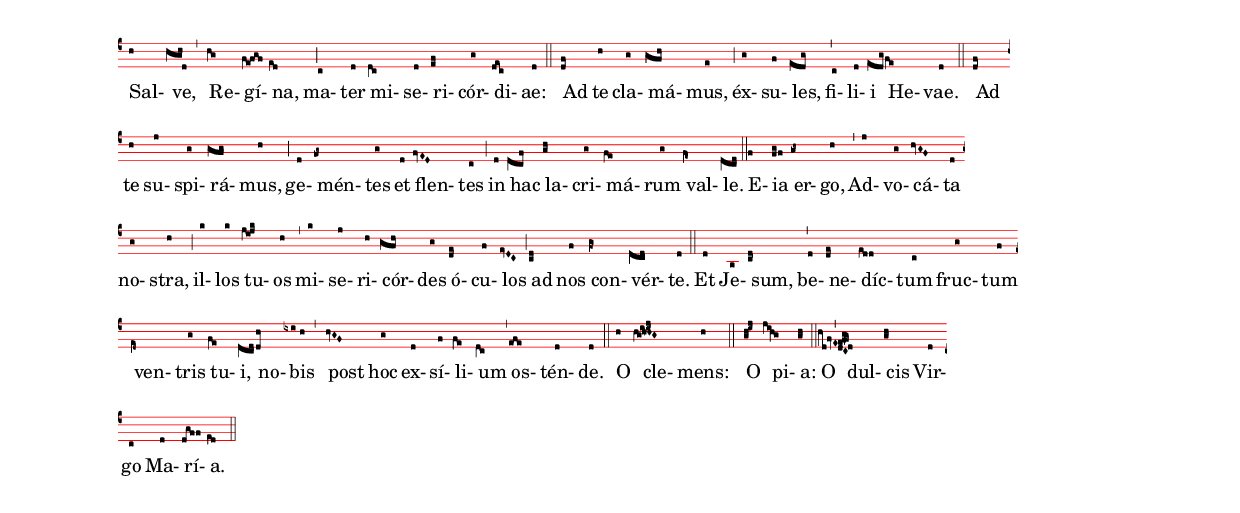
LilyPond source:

\version "2.11.51"

#(set-global-staff-size 15)
\paper{
  ragged-right=##t
  line-width=17\cm
  indent=0\cm
}

\include "gregorian-init.ly" 

\score {
  <<
    \new VaticanaVoice = "cantus" {
      \clef "vaticana-do3"
      % Verse 1 — Salve, Regína
      a\melisma \[ a \flexa g \pes a\melismaEnd \] d
      \divisioMinima
      \[ a\melisma \flexa g\melismaEnd \]
      \[ f\melisma \flexa e f \pes g \flexa f\melismaEnd \]
      \[ e\melisma \flexa d\melismaEnd \]
      \divisioMaior
      c d \[d\melisma \flexa c\melismaEnd \] d
      \[ e\melisma \pes f\melismaEnd\] g
      \[d\melisma \pes e \flexa c\melismaEnd \] d
      \finalis
      % Verse 2 — Vita, dulcédo
      % a\melisma \[ a \flexa g \pes a\melismaEnd \] d
      % \divisioMinima
      % \[ a\melisma \flexa g\melismaEnd \]
      % \[ f\melisma \flexa e f \pes g \flexa f\melismaEnd \]
      % \[ e\melisma \flexa d\melismaEnd \]
      % \divisioMaior
      % c d \[e\melisma \pes f\melismaEnd \] g
      % \[d\melisma \pes e \flexa c\melismaEnd \] d
      % \finalis
      % Verse 3 — Ad te clamámus
      \[ d\melisma \pes f\melismaEnd\] a g
      \[ g\melisma \flexa f \pes a\melismaEnd\] e
      \divisioMaior
      g f \[ e\melisma \flexa d \pes g\melismaEnd \]
      \divisioMinima
      c d \[ e\melisma \flexa d \pes g\melismaEnd \]
      \[ f\melisma \flexa e\melismaEnd \] d
      \finalis
      % Verse 4 — Ad te suspirámus
      \[ d\melisma \pes f\melismaEnd \] a c' g
      \[ g\melisma \flexa f \pes g\melismaEnd \] a
      \divisioMaior
      d \[ f\melisma \pes \deminutum g\melismaEnd \] g d
      \[ \virga f\melisma \inclinatum e \inclinatum d\melismaEnd \]
      c \divisioMaior
      d \[ d\melisma \flexa c \pes f\melismaEnd \]
      \[ g\melisma \pes a\melismaEnd \]
      g \[ f\melisma \flexa e\melismaEnd \] g
      \[ f\melisma \flexa \deminutum e\melismaEnd \]
      \[ d\melisma \flexa c \pes d\melismaEnd \]
      \finalis
      % Verse 5 — Eia ergo, Advocáta nostra
      f\melisma \[ f \pes g\melismaEnd \] f
      \[ g\melisma \pes \deminutum a\melismaEnd \] a
      \divisioMinima
      c' g \[ \virga a\melisma \inclinatum g \inclinatum f\melismaEnd \] d g a
      \divisioMaior
      d' d' \[ c'\melisma \flexa b c' \pes d'\melismaEnd \] a
      \divisioMinima
      d' c' a \[ g\melisma \flexa f \pes a\melismaEnd \] g
      \[ d\melisma \pes e\melismaEnd \] f
      \[ \virga e\melisma \inclinatum d \inclinatum c\melismaEnd \]
      \divisioMaior
      \[ c\melisma \pes d\melismaEnd \]
      f \[ g\melisma \flexa \deminutum f\melismaEnd \]
      \[ d\melisma \flexa c \pes d\melismaEnd \] d
      \finalis
      % Verse 6 — Et Jesum
      d a, \[ c\melisma \pes d\melismaEnd \]
      \divisioMinima
      d \[ d\melisma \pes e\melismaEnd \] \[ e\melisma \flexa d d\melismaEnd \]
      c g f \[ e\melisma \flexa \deminutum d\melismaEnd \] g
      \[ f\melisma \flexa e\melismaEnd \]
      \[ d\melisma \flexa c \pes d\melismaEnd \]
      \[ d\melisma \pes a \] \virga bes\melismaEnd a
      \divisioMinima
      \[ \virga a\melisma \inclinatum g \inclinatum f\melismaEnd \] g d f
      \[ f\melisma \flexa e\melismaEnd \] \[ d\melisma \flexa c\melismaEnd \]
      \divisioMinima
      \[ e\melisma \pes f \flexa e\melismaEnd \] d d
      \finalis
      % Verse 7 ad finem — O clemens: O pia: O dulcis Virgo María
      a\melisma \[a \flexa g a \quilisma b \pes c'\melismaEnd \]
      \[ \virga b\melisma \inclinatum a \inclinatum g\melismaEnd \] a
      \finalis
      \[ g\melisma \pes a \quilisma b \pes c' \] \[ c' \flexa b\melismaEnd \]
      \[ a\melisma \flexa g\melismaEnd \] \[ g\melisma \pes a\melismaEnd \]
      \finalis
      \[ a\melisma \flexa d \virga f \inclinatum e \inclinatum d \inclinatum c d \]
      \divisioMinima
      \[ d \pes e f \pes g\melismaEnd \]
      \[ g\melisma \flexa \deminutum f\melismaEnd \]
      \[ g\melisma \pes a\melismaEnd \]
      d c d \[ d\melisma \pes g \flexa f f\melismaEnd \]
      \[ e\melisma \flexa d\melismaEnd \]
      \finalis
    }
    \new Lyrics \lyricsto "cantus" {
      Sal- ve, Re- gí- na, ma- ter mi- se- ri- cór- di- ae:
      % Vi- ta, dul- cé- do, et spes no- stra, sal- ve.
      Ad te cla- má- mus, éx- su- les, fi- li- i He- vae.
      Ad te su- spi- rá- mus, ge- mén- tes et flen- tes in hac la- cri- má- rum
      val- le.
      E- ia er- go, Ad- vo- cá- ta no- stra, il- los tu- os mi- se- ri- cór- des
      ó- cu- los ad nos con- vér- te.
      Et Je- sum, be- ne- díc- tum fruc- tum ven- tris tu- i, no- bis post hoc
      ex- sí- li- um os- tén- de.
      O cle- mens:
      O pi- a:
      O dul- cis Vir- go Ma- rí- a.
    }
  >>
}

\layout {
  \context {
    \Staff
    \consists Custos_engraver
  }
}

